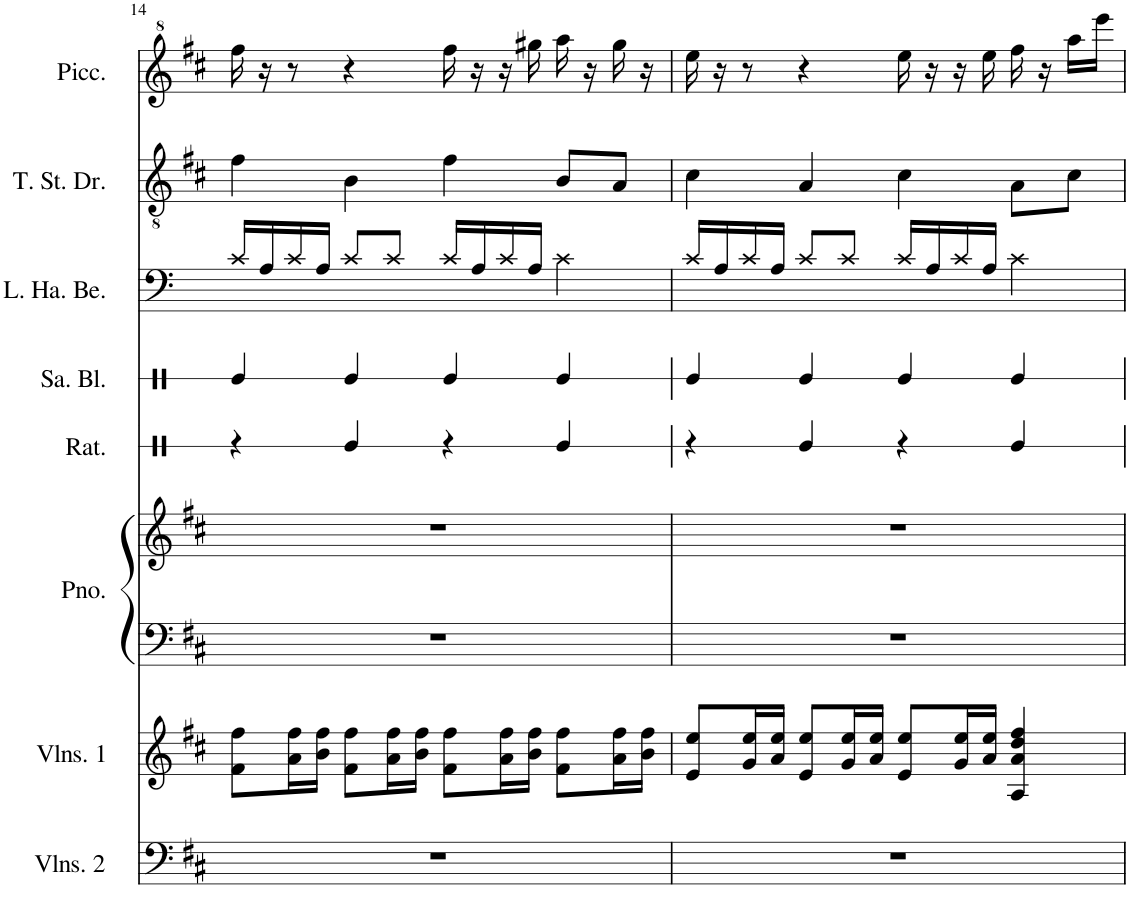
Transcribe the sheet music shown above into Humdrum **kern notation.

**kern	**kern	**kern	**kern	**kern	**kern	**kern	**kern	**kern
*part8	*part7	*part6	*part6	*part5	*part4	*part3	*part2	*part1
*staff9	*staff8	*staff7	*staff6	*staff5	*staff4	*staff3	*staff2	*staff1
*I"Violins 2	*I"Violins 1	*I"Piano	*	*I"Ratchet	*I"Sandpaper Blocks	*I"Low Hand Bells	*I"Tenor Steel Drums	*I"Piccolo
*I'Vlns. 2	*I'Vlns. 1	*I'Pno.	*	*I'Rat.	*I'Sa. Bl.	*I'L. Ha. Be.	*I'T. St. Dr.	*I'Picc.
!!LO:PB:g=z
*clefF4	*clefG2	*clefF4	*clefG2	*clefX	*clefX	*clefF4	*clefGv2	*clefG^2
*	*	*	*	*	*	*	*	*Trd-7c-12
*k[f#c#]	*k[f#c#]	*k[f#c#]	*k[f#c#]	*k[]	*k[]	*k[f#c#]	*k[f#c#]	*k[f#c#]
*M4/4	*M4/4	*M4/4	*M4/4	*M4/4	*M4/4	*M4/4	*M4/4	*M4/4
=14	=14	=14	=14	=14	=14	=14	=14	=14
1r	8f#\ 8ff#\L	1r	1r	4r	4Re/	16Rc/LL	4f#\	16fff#\
.	.	.	.	.	.	16RA/	.	16r
.	16a\ 16ff#\L	.	.	.	.	16Rc/	.	8r
.	16b\ 16ff#\JJ	.	.	.	.	16RA/JJ	.	.
.	8f#\ 8ff#\L	.	.	4Re/	4Re/	8Rc/L	4B\	4r
.	16a\ 16ff#\L	.	.	.	.	8Rc/J	.	.
.	16b\ 16ff#\JJ	.	.	.	.	.	.	.
.	8f#\ 8ff#\L	.	.	4r	4Re/	16Rc/LL	4f#\	16fff#\
.	.	.	.	.	.	16RA/	.	16r
.	16a\ 16ff#\L	.	.	.	.	16Rc/	.	16r
.	16b\ 16ff#\JJ	.	.	.	.	16RA/JJ	.	16ggg#X\
.	8f#\ 8ff#\L	.	.	4Re/	4Re/	4Rc\	8B/L	16aaa\
.	.	.	.	.	.	.	.	16r
.	16a\ 16ff#\L	.	.	.	.	.	8A/J	16ggg#\
.	16b\ 16ff#\JJ	.	.	.	.	.	.	16r
=15	=15	=15	=15	=15	=15	=15	=15	=15
1r	8e/ 8ee/L	1r	1r	4r	4Re/	16Rc/LL	4c#\	16eee\
.	.	.	.	.	.	16RA/	.	16r
.	16g/ 16ee/L	.	.	.	.	16Rc/	.	8r
.	16a/ 16ee/JJ	.	.	.	.	16RA/JJ	.	.
.	8e/ 8ee/L	.	.	4Re/	4Re/	8Rc/L	4A/	4r
.	16g/ 16ee/L	.	.	.	.	8Rc/J	.	.
.	16a/ 16ee/JJ	.	.	.	.	.	.	.
.	8e/ 8ee/L	.	.	4r	4Re/	16Rc/LL	4c#\	16eee\
.	.	.	.	.	.	16RA/	.	16r
.	16g/ 16ee/L	.	.	.	.	16Rc/	.	16r
.	16a/ 16ee/JJ	.	.	.	.	16RA/JJ	.	16eee\
.	4A/ 4a/ 4dd/ 4ff#/	.	.	4Re/	4Re/	4Rc\	8A\L	16fff#\
.	.	.	.	.	.	.	.	16r
.	.	.	.	.	.	.	8c#\J	16aaa\LL
.	.	.	.	.	.	.	.	16eeee\JJ
=	=	=	=	=	=	=	=	=
*-	*-	*-	*-	*-	*-	*-	*-	*-
